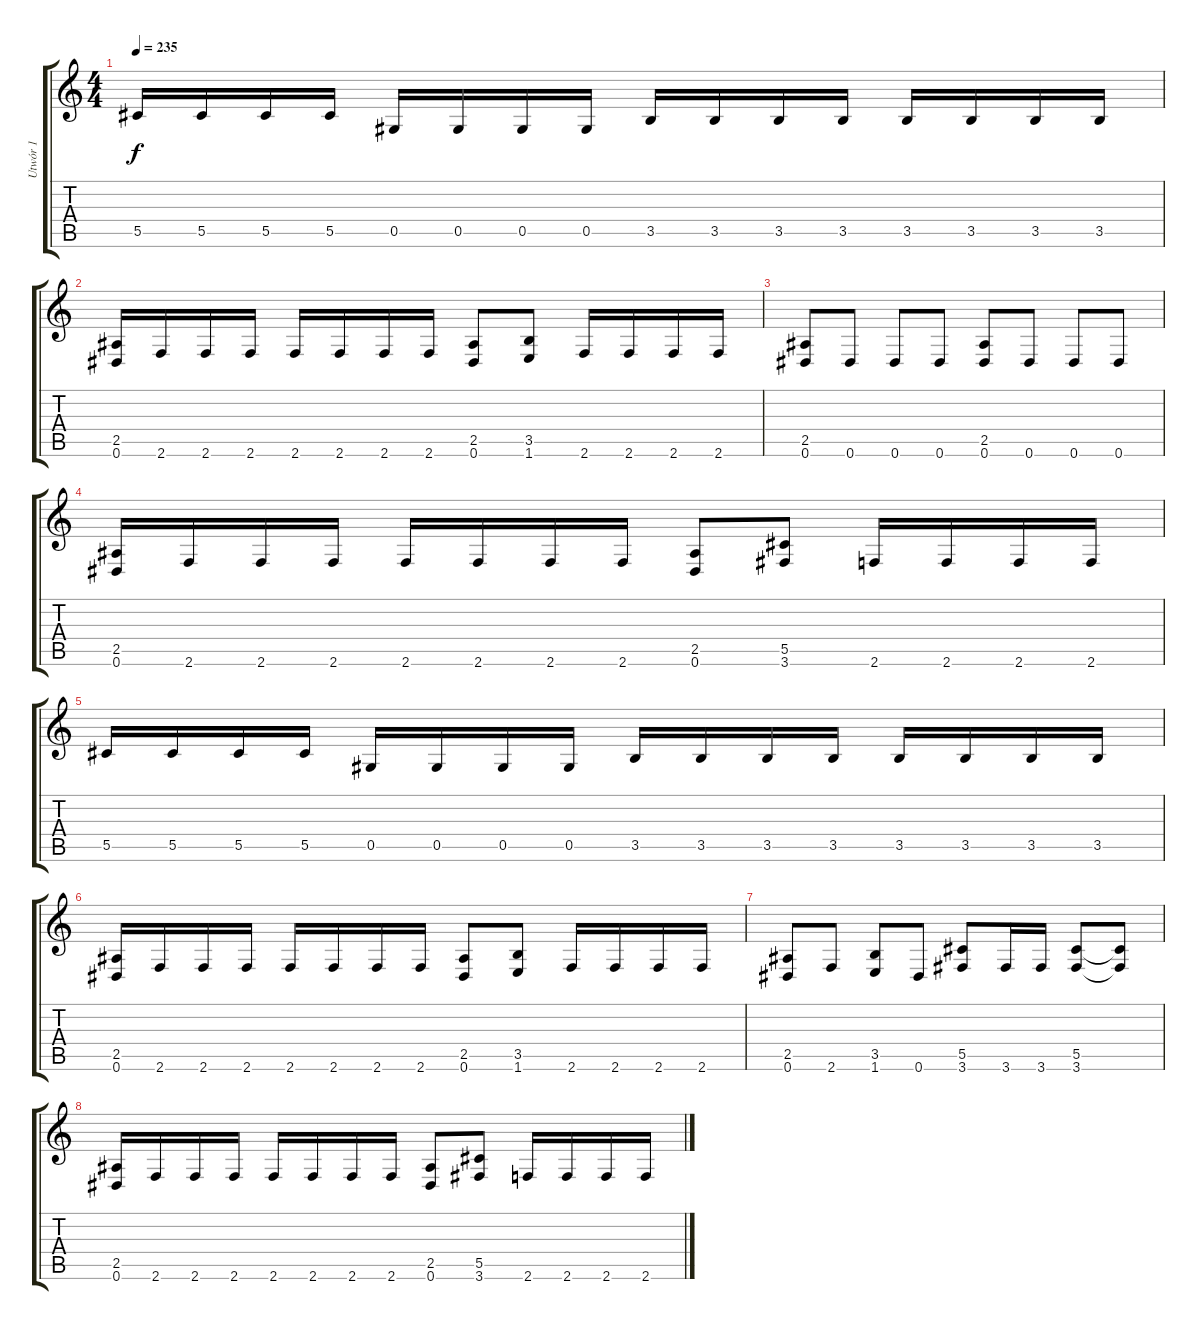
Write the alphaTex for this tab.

\track ("Utwór 1" "Utwór 1") {instrument distortionguitar}
\staff {score tabs}
\tuning (Eb4 Bb3 Gb3 Db3 Ab2 Eb2) {hide}
\ts (4 4)
\tempo 235
\clef g2
\ks c
5.5.16{dy f} 5.5.16 5.5.16 5.5.16 0.5.16 0.5.16 0.5.16 0.5.16 3.5.16 3.5.16 3.5.16 3.5.16 3.5.16 3.5.16 3.5.16 3.5.16 |
(2.5 0.6).16 2.6.16 2.6.16 2.6.16 2.6.16 2.6.16 2.6.16 2.6.16 (2.5 0.6).8 (3.5 1.6).8 2.6.16 2.6.16 2.6.16 2.6.16 |
(2.5 0.6).8 0.6.8 0.6.8 0.6.8 (2.5 0.6).8 0.6.8 0.6.8 0.6.8 |
(2.5 0.6).16 2.6.16 2.6.16 2.6.16 2.6.16 2.6.16 2.6.16 2.6.16 (2.5 0.6).8 (5.5 3.6).8 2.6.16 2.6.16 2.6.16 2.6.16 |
5.5.16 5.5.16 5.5.16 5.5.16 0.5.16 0.5.16 0.5.16 0.5.16 3.5.16 3.5.16 3.5.16 3.5.16 3.5.16 3.5.16 3.5.16 3.5.16 |
(2.5 0.6).16 2.6.16 2.6.16 2.6.16 2.6.16 2.6.16 2.6.16 2.6.16 (2.5 0.6).8 (3.5 1.6).8 2.6.16 2.6.16 2.6.16 2.6.16 |
(2.5 0.6).8 2.6.8 (3.5 1.6).8 0.6.8 (5.5 3.6).8 3.6.16 3.6.16 (5.5 3.6).8 (5.5{t} 3.6{t}).8 |
(2.5 0.6).16 2.6.16 2.6.16 2.6.16 2.6.16 2.6.16 2.6.16 2.6.16 (2.5 0.6).8 (5.5 3.6).8 2.6.16 2.6.16 2.6.16 2.6.16
